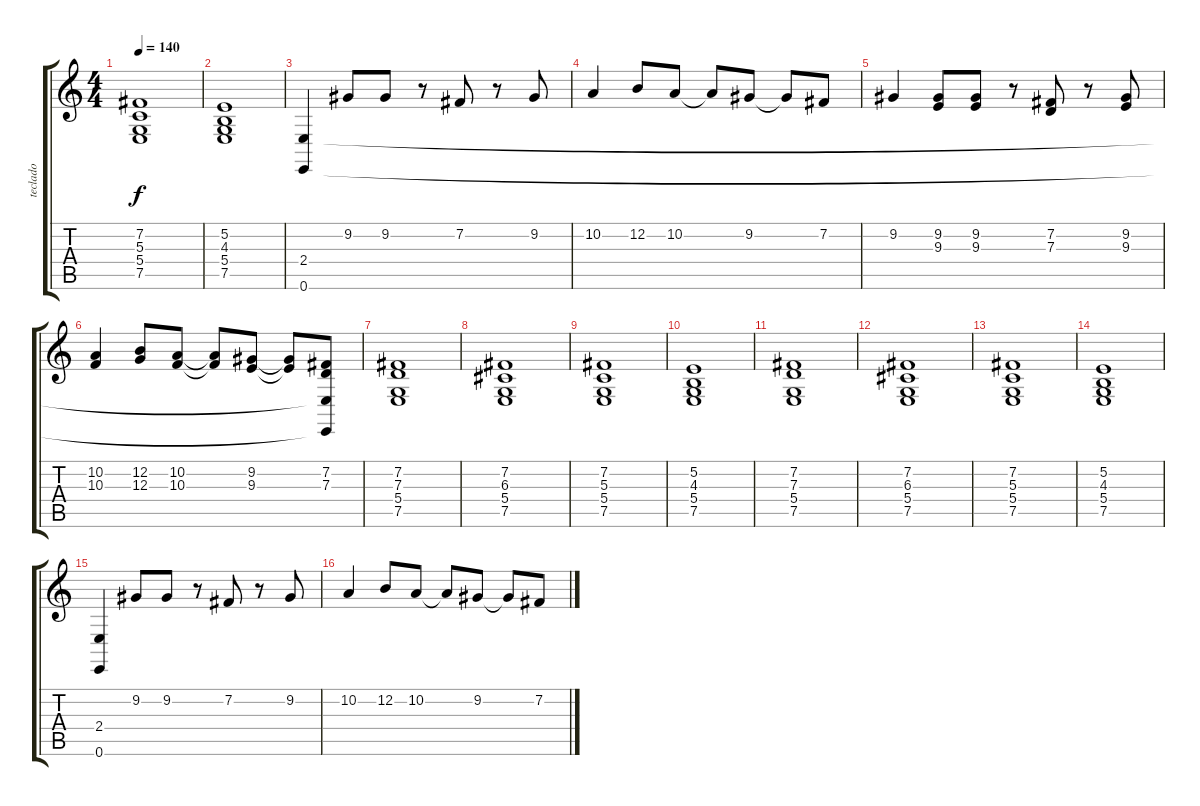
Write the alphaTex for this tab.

\track ("teclado" "teclado") {instrument lead2sawtooth}
\staff {score tabs}
\tuning (E4 B3 G3 D3 A2 E2) {hide}
\ts (4 4)
\tempo 140
\clef g2
\ks c
(7.2 5.3 5.4 7.5).1{dy f} |
(5.2 4.3 5.4 7.5).1 |
(2.4 0.6).4{instrument pad1newage} 9.2.8 9.2.8 r.8 7.2.8 r.8 9.2.8 |
10.2.4 12.2.8 10.2.8 10.2{t}.8 9.2.8 9.2{t}.8 7.2.8 |
9.2.4 (9.2 9.3).8 (9.2 9.3).8 r.8 (7.2 7.3).8 r.8 (9.2 9.3).8 |
(10.2 10.3).4 (12.2 12.3).8 (10.2 10.3).8 (10.2{t} 10.3{t}).8 (9.2 9.3).8 (9.2{t} 9.3{t}).8 (7.2 7.3 2.4{t} 0.6{t}).8 |
(7.2 7.3 5.4 7.5).1{instrument pad2warm} |
(7.2 6.3 5.4 7.5).1 |
(7.2 5.3 5.4 7.5).1 |
(5.2 4.3 5.4 7.5).1 |
(7.2 7.3 5.4 7.5).1{instrument pad2warm} |
(7.2 6.3 5.4 7.5).1 |
(7.2 5.3 5.4 7.5).1 |
(5.2 4.3 5.4 7.5).1 |
(2.4 0.6).4{instrument pad1newage} 9.2.8 9.2.8 r.8 7.2.8 r.8 9.2.8 |
10.2.4 12.2.8 10.2.8 10.2{t}.8 9.2.8 9.2{t}.8 7.2.8
